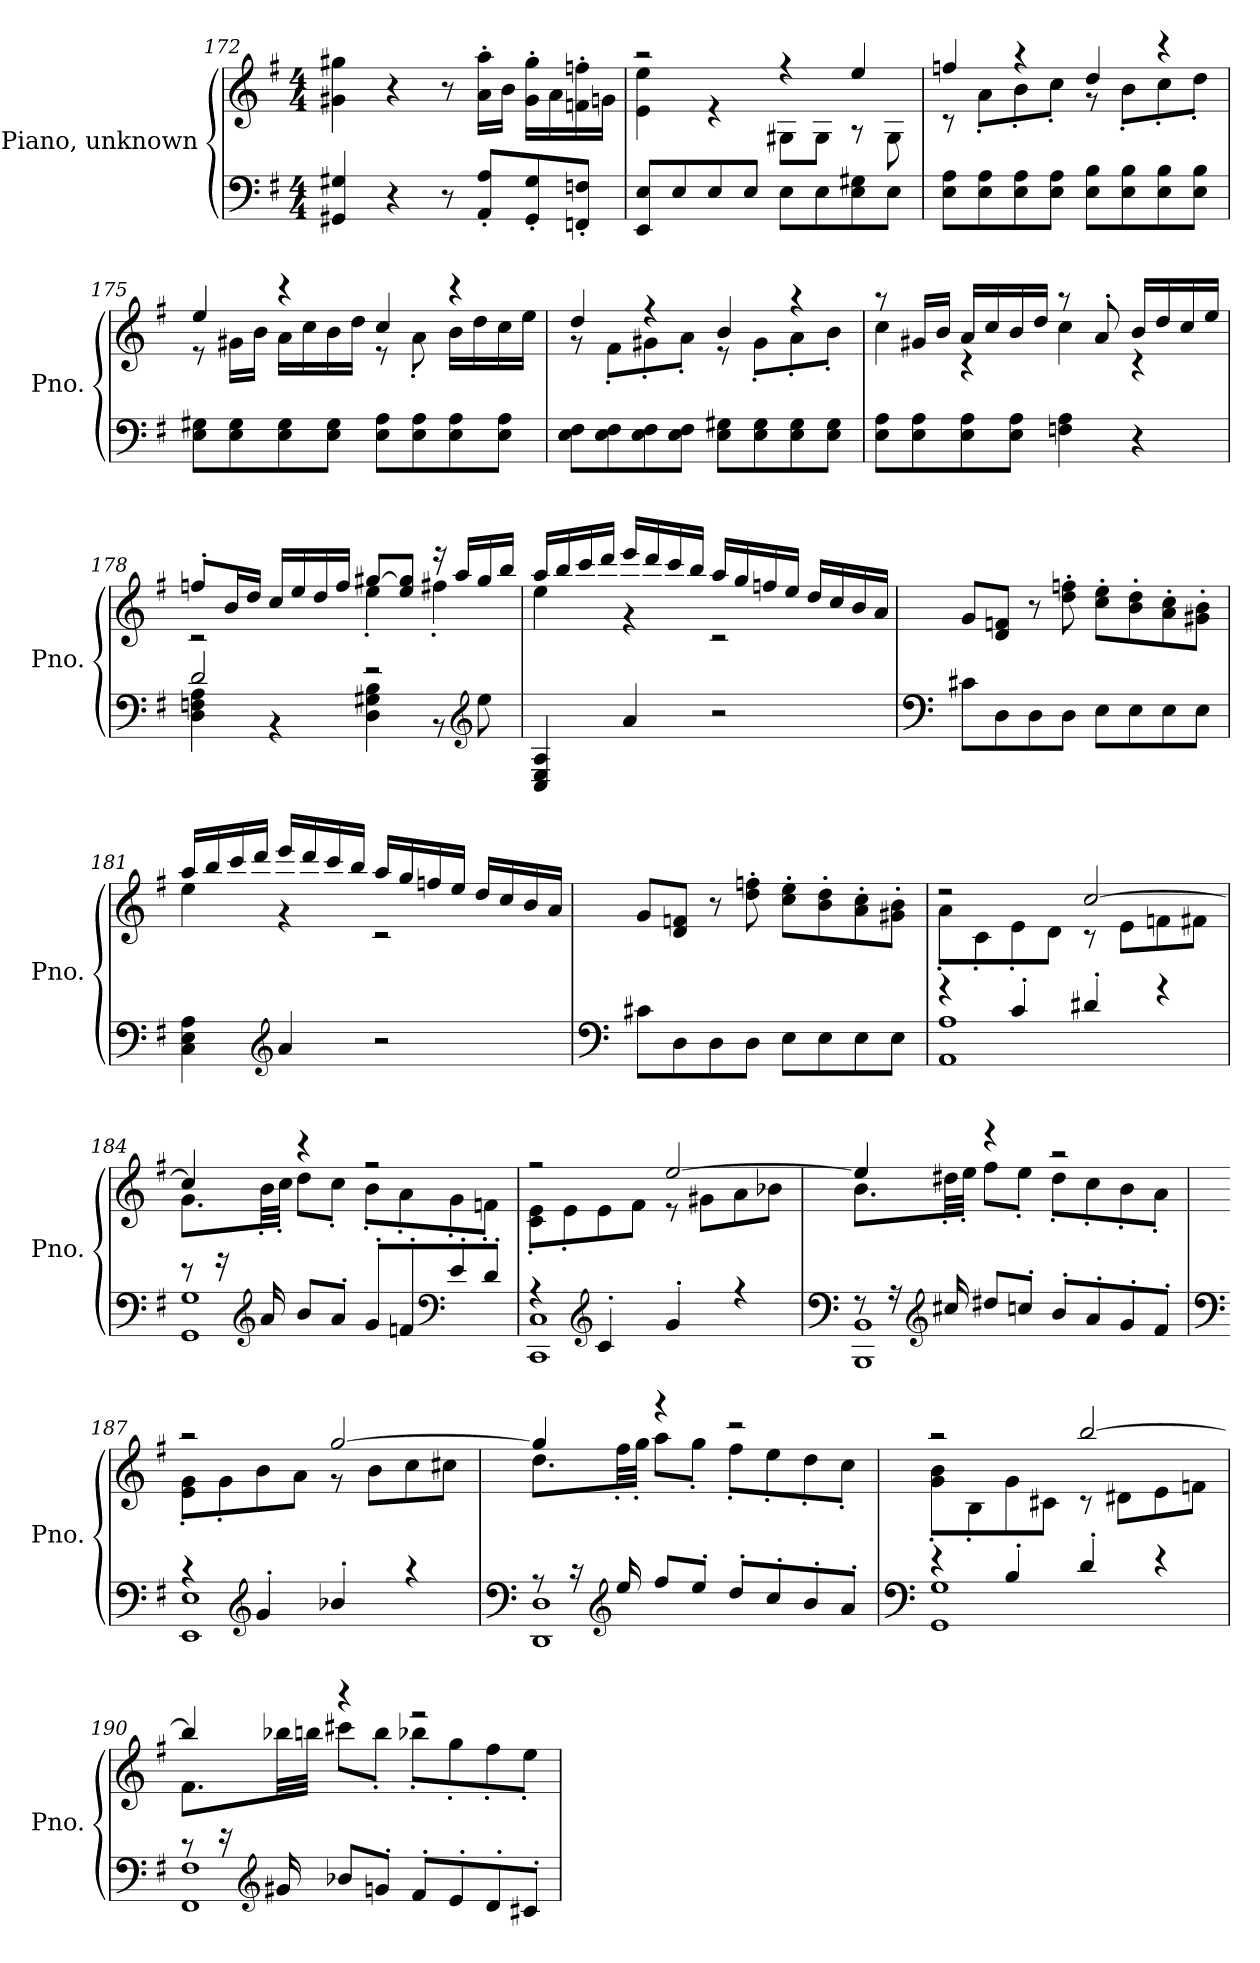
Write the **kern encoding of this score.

**kern	**kern
*part1	*part1
*staff2	*staff1
*I"Piano, unknown	*
*I'Pno.	*
*clefF4	*clefG2
*k[f#]	*k[f#]
*M4/4	*M4/4
=172	=172
4GG#X/ 4G#X/	4g#X\ 4gg#X\
4r	4r
8r	8r
8AA/' 8A/'L	16a\' 16aa\'LL
.	16b\JJ
8GG#/' 8G#/'	16g#\' 16gg#\'LL
.	16a\
8FFn/' 8Fn/'J	16fn\' 16ffn\'
.	16gn\JJ
=173	=173
*	*^
8EE/ 8E/L	2r	4e\ 4ee\
8E/	.	.
8E/	.	4r
8E/J	.	.
8E\L	4r	8G#X\L
8E\	.	8G#\J
8E\ 8G#X\	4ee/	8r
8E\J	.	8G#\
=174	=174	=174
8E\ 8A\L	4ffn/	8r
8E\ 8A\	.	8a'\L
8E\ 8A\	4r	8b'\
8E\ 8A\J	.	8cc'\J
8E\ 8B\L	4dd/	8r
8E\ 8B\	.	8b'\L
8E\ 8B\	4r	8cc'\
8E\ 8B\J	.	8dd'\J
!!LO:PB:g=z	!!
=175	=175	=175
8E\ 8G#X\L	4ee/	8r
8E\ 8G#\	.	16g#X\LL
.	.	16b\JJ
8E\ 8G#\	4r	16a\LL
.	.	16cc\
8E\ 8G#\J	.	16b\
.	.	16dd\JJ
8E\ 8A\L	4cc/	8r
8E\ 8A\	.	8a'\
8E\ 8A\	4r	16b\LL
.	.	16dd\
8E\ 8A\J	.	16cc\
.	.	16ee\JJ
=176	=176	=176
8E\ 8F#\L	4dd/	8r
8E\ 8F#\	.	8f#'\L
8E\ 8F#\	4r	8g#X'\
8E\ 8F#\J	.	8a'\J
8E\ 8G#X\L	4b/	8r
8E\ 8G#\	.	8g#'\L
8E\ 8G#\	4r	8a'\
8E\ 8G#\J	.	8b'\J
=177	=177	=177
8E\ 8A\L	8r	4cc\
8E\ 8A\	16g#X/LL	.
.	16b/JJ	.
8E\ 8A\	16a/LL	4r
.	16cc/	.
8E\ 8A\J	16b/	.
.	16dd/JJ	.
4Fn\ 4A\	8r	4cc\
.	8a'/	.
4r	16b/LL	4r
.	16dd/	.
.	16cc/	.
.	16ee/JJ	.
!!LO:LB:g=z	!!
=178	=178	=178
*^	*	*
2d/	4D\ 4Fn\ 4A\	8ffn'/L	2r
.	.	16b/L	.
.	.	16dd/JJ	.
.	4r	16cc/LL	.
.	.	16ee/	.
.	.	16dd/	.
.	.	16ff/JJ	.
2r	4D\ 4G#X\ 4B\	[8gg#X/L	4ee'\
.	.	8ee/ 8gg#/]J	.
.	8r	16r	4ff#X'\
.	.	16aa/LL	.
*clefG2	*	*	*
.	8ee\	16gg#/	.
.	.	16bb/JJ	.
*v	*v	*	*
=179	=179	=179
4C/ 4E/ 4A/	16aa/LL	4ee\
.	16bb/	.
.	16ccc/	.
.	16ddd/JJ	.
4a/	16eee/LL	4r
.	16ddd/	.
.	16ccc/	.
.	16bb/JJ	.
2r	16aa/LL	2r
.	16gg/	.
.	16ffn/	.
.	16ee/JJ	.
.	16dd/LL	.
.	16cc/	.
.	16b/	.
.	16a/JJ	.
*	*v	*v
!!LO:LB:g=z
=180	=180
*clefF4	*
8c#X\L	8g/L
8D\	8d/ 8fn/J
8D\	8r
8D\J	8dd\' 8ffn\'
8E\L	8cc\' 8ee\'L
8E\	8b\' 8dd\'
8E\	8a\' 8cc\'
8E\J	8g#X\' 8b\'J
=181	=181
*	*^
4C\ 4E\ 4A\	16aa/LL	4ee\
.	16bb/	.
.	16ccc/	.
.	16ddd/JJ	.
*clefG2	*	*
4a/	16eee/LL	4r
.	16ddd/	.
.	16ccc/	.
.	16bb/JJ	.
2r	16aa/LL	2r
.	16gg/	.
.	16ffn/	.
.	16ee/JJ	.
.	16dd/LL	.
.	16cc/	.
.	16b/	.
.	16a/JJ	.
*	*v	*v
=182	=182
*clefF4	*
8c#X\L	8g/L
8D\	8d/ 8fn/J
8D\	8r
8D\J	8dd\' 8ffn\'
8E\L	8cc\' 8ee\'L
8E\	8b\' 8dd\'
8E\	8a\' 8cc\'
8E\J	8g#X\' 8b\'J
!!LO:LB:g=z
=183	=183
*^	*^
4r	1AA 1A	2r	8a'\L
.	.	.	8c'\
4c'/	.	.	8e'\
.	.	.	8d\J
4d#X'/	.	[2cc/	8r
.	.	.	8e\L
4r	.	.	8fn\
.	.	.	8f#X\J
=184	=184	=184	=184
8r	1GG 1G	4cc/]	8.g\L
16r	.	.	.
*clefG2	*	*	*
16a/	.	.	32b'\LL
.	.	.	32cc'\JJJ
8b/L	.	4r	8dd\L
8a'/J	.	.	8cc'\J
8g'/L	.	2r	8b'\L
8fn'/	.	.	8a'\
*clefF4	*	*	*
8e'/	.	.	8g'\
8d'/J	.	.	8fn'\J
=185	=185	=185	=185
4r	1CC 1C	2r	8c\' 8e\'L
.	.	.	8e'\
*clefG2	*	*	*
4c'/	.	.	8e\
.	.	.	8f#\J
4g'/	.	[2ee/	8r
.	.	.	8g#X\L
4r	.	.	8a\
.	.	.	8b-X\J
!!LO:LB:g=z	!!
=186	=186	=186	=186
*clefF4	*	*	*
8r	1BBB 1BB	4ee/]	8.b\L
16r	.	.	.
*clefG2	*	*	*
16cc#X/	.	.	32dd#X'\LL
.	.	.	32ee'\JJJ
8dd#X/L	.	4r	8ff#\L
8ccn'/J	.	.	8ee'\J
8b'/L	.	2r	8dd#'\L
8a'/	.	.	8cc'\
8g'/	.	.	8b'\
8f#'/J	.	.	8a'\J
=187	=187	=187	=187
*clefF4	*	*	*
4r	1EE 1E	2r	8e\' 8g\'L
.	.	.	8g'\
*clefG2	*	*	*
4g'/	.	.	8b\
.	.	.	8a\J
4b-X'/	.	[2gg/	8r
.	.	.	8b\L
4r	.	.	8cc\
.	.	.	8cc#X\J
=188	=188	=188	=188
*clefF4	*	*	*
8r	1DD 1D	4gg/]	8.dd\L
16r	.	.	.
*clefG2	*	*	*
16ee/	.	.	32ff#'\LL
.	.	.	32gg'\JJJ
8ff#/L	.	4r	8aa\L
8ee'/J	.	.	8gg'\J
8dd'/L	.	2r	8ff#'\L
8cc'/	.	.	8ee'\
8b'/	.	.	8dd'\
8a'/J	.	.	8cc'\J
!!LO:LB:g=z	!!
=189	=189	=189	=189
*clefF4	*	*	*
4r	1GG 1G	2r	8g\' 8b\'L
.	.	.	8B'\
4B'/	.	.	8g\
.	.	.	8c#X\J
4d'/	.	[2bb/	8r
.	.	.	8d#X\L
4r	.	.	8e\
.	.	.	8fn\J
=190	=190	=190	=190
8r	1FF# 1F#	4bb/]	8.f#\L
16r	.	.	.
*clefG2	*	*	*
16g#X/	.	.	32bb-X\LL
.	.	.	32bbn\JJJ
8b-X/L	.	4r	8ccc#X\L
8gn'/J	.	.	8bb'\J
8f#'/L	.	2r	8bb-X'\L
8e'/	.	.	8gg'\
8d'/	.	.	8ff#'\
8c#X'/J	.	.	8ee'\J
*v	*v	*	*
*	*v	*v
=	=
*-	*-
